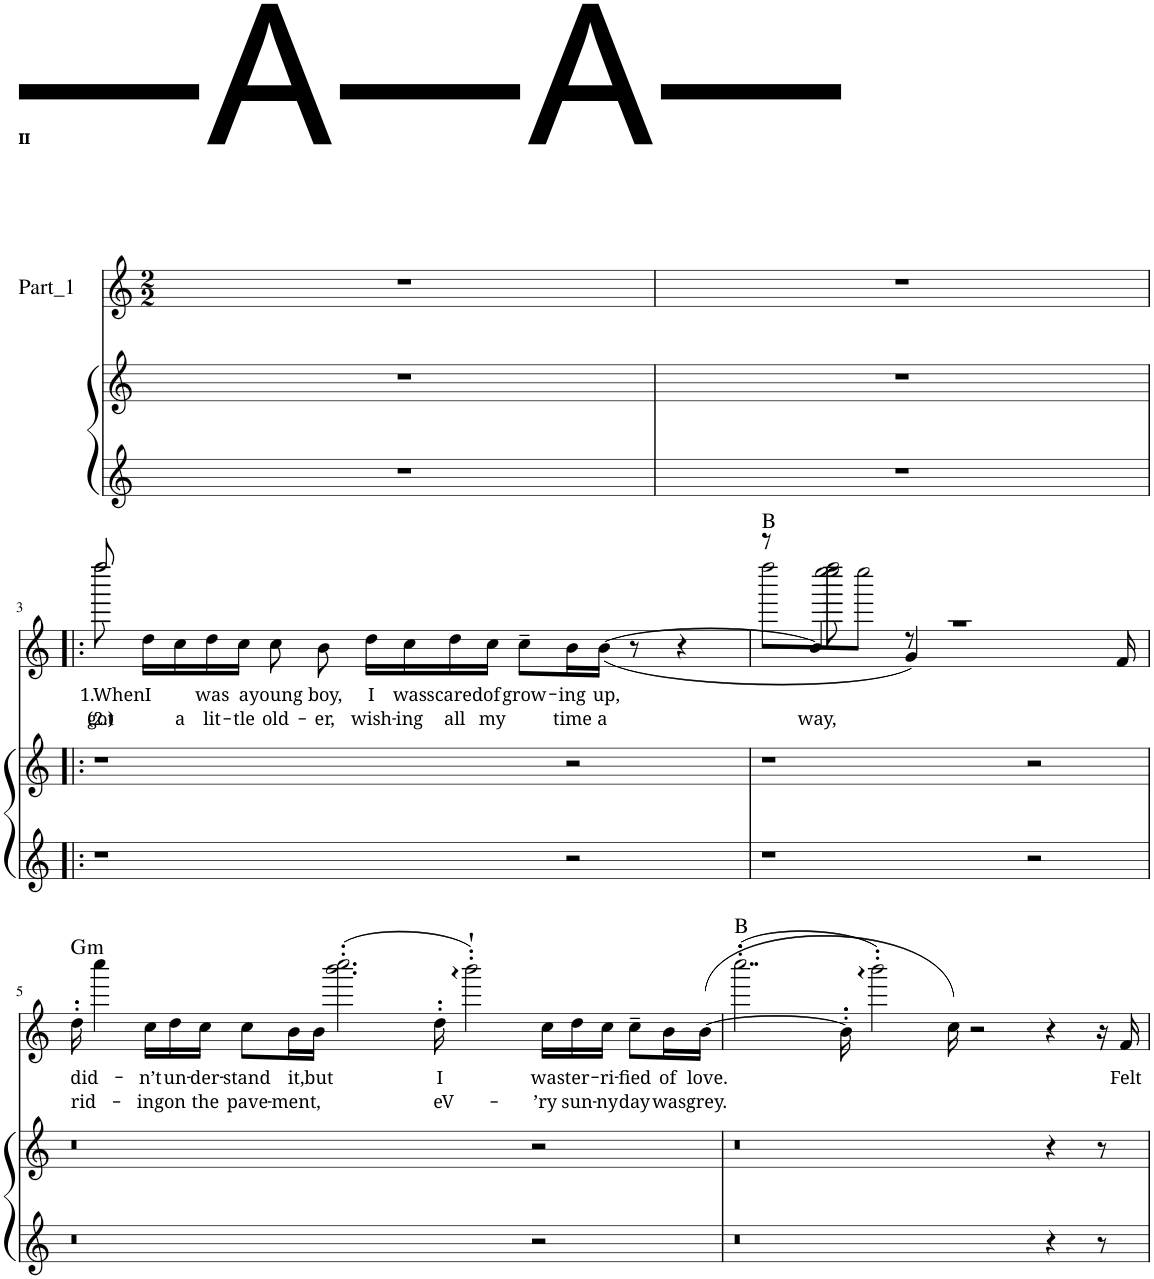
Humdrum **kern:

**kern	**kern	**kern	**text	**text	**harte
*part2	*part2	*part1	*part1	*part1	*part1
*staff3	*staff2	*staff1	*staff1	*staff1	*
*I"Piano	*	*	*	*	*
*I'Pno	*	*	*	*	*
*clefG2	*clefG2	*clefG2	*	*	*
*k[]	*k[]	*k[]	*	*	*
*	*	*M2/2	*	*	*
=1	=1	=1	=1	=1	=1
1r	1r	1r	.	.	.
=2	=2	=2	=2	=2	=2
1r	1r	1r	.	.	.
!!LO:LB:g=z
=3!|:	=3!|:	=3!|:	=3!|:	=3!|:	=3!|:
*	*	*^	*	*	*
!	!	!LO:N:head=open	!LO:N:head=open	!LO:LY:b	!LO:LY:b	!
!	!	!	!	!	!LO:LY:b	!
1r	1r	8ffff/	8ffff\	.	got	.
.	.	16dd\LL	1ryy	.	.	.
!	!	!	!	!	!LO:LY:b	!
.	.	16cc\	.	.	a	.
!	!	!	!	!LO:LY:b	!LO:LY:b	!
.	.	16dd\	.	was	lit-	.
!	!	!	!	!LO:LY:b	!LO:LY:b	!
.	.	16cc\JJ	.	a	-tle	.
!	!	!	!	!LO:LY:b	!LO:LY:b	!
.	.	8cc\	.	young	old-	.
!	!	!	!	!LO:LY:b	!LO:LY:b	!
.	.	8b\	.	boy,	-er,	.
!	!	!	!	!LO:LY:b	!LO:LY:b	!
.	.	16dd\LL	.	I	wish-	.
!	!	!	!	!LO:LY:b	!LO:LY:b	!
.	.	16cc\	.	was	-ing	.
!	!	!	!	!LO:LY:b	!LO:LY:b	!
.	.	16dd\	.	scared	all	.
!	!	!	!	!LO:LY:b	!LO:LY:b	!
.	.	16cc\JJ	.	of	my	.
!	!	!	!	!LO:LY:b	!	!
.	.	8cc~\L	.	grow-	.	.
!	!	!	!	!LO:LY:b	!LO:LY:b	!
2r	2r	16b\L	.	-ing	time	.
!	!	!	!	!LO:LY:b	!LO:LY:b	!
.	.	([16b\JJ	.	up,	a-	.
.	.	8r	4.ryy	.	.	.
.	.	4r	.	.	.	.
=4	=4	=4	=4	=4	=4	=4
*	*	*	*^	*	*	*
!	!	!	!	!LO:N:head=open	!	!	!
1r	1r	8r	8ryy	8ffff\L	.	.	B:maj
!	!	!	!LO:N:head=open	!LO:N:n=1:head=open	!	!	!
!	!	!	!	!LO:N:n=2:head=open	!	!LO:LY:b	!
.	.	4b/]	8eeee\	8eeee\ 8ffff\	.	-way,	.
!	!	!	!	!LO:N:head=open	!	!	!
.	.	.	1ryy	8eeee\J	.	.	.
.	.	8r	.	4g/)	.	.	.
.	.	2r	.	.	.	.	.
.	.	.	.	16ryy	.	.	.
*	*	*	*v	*v	*	*	*
2r	2r	2ryy	.	.	.	.
.	.	.	4ryy	.	.	.
*	*	*	*^	*	*	*
.	.	.	.	16f/	.	.	.
!!LO:LB:g=z
=5	=5	=5	=5	=5	=5	=5	=5
!	!	!	!	!	!LO:LY:b	!LO:LY:b	!LO:H:kt=m
*	*	*v	*v	*v	*	*	*
1r	1r	16dd''''''\	did-	rid-	G:min
.	.	2r	.	.	.
.	.	4cccc\	.	.	.
!	!	!	!LO:LY:b	!LO:LY:b	!
.	.	16cc\LL	-n’t	-ing	.
!	!	!	!LO:LY:b	!LO:LY:b	!
.	.	16dd\	un-	on	.
!	!	!	!LO:LY:b	!LO:LY:b	!
.	.	16cc\JJ	-der-	the	.
!	!	!	!LO:LY:b	!LO:LY:b	!
1ryy	1ryy	8cc\L	-stand	pave-	.
!	!	!	!LO:LY:b	!LO:LY:b	!
.	.	16bn\L	it,	-ment,	.
!	!	!	!LO:LY:b	!	!
.	.	16b\JJ	but	.	.
.	.	([4bbb\ [4cccc\	.	.	.
!	!	!	!LO:LY:b	!LO:LY:b	!
.	.	16dd''''\	I	eV-	.
.	.	2bbb'''`\)	.	.	.
2r	2r	.	.	.	.
!	!	!	!LO:LY:b	!LO:LY:b	!
.	.	16cc\LL	was	-’ry	.
!	!	!	!LO:LY:b	!LO:LY:b	!
.	.	16dd\	ter-	sun-	.
!	!	!	!LO:LY:b	!LO:LY:b	!
.	.	16cc\JJ	-ri-	-ny	.
!	!	!	!LO:LY:b	!LO:LY:b	!
.	.	8cc~\L	-fied	day	.
!	!	!	!LO:LY:b	!LO:LY:b	!
.	.	16b\L	of	was	.
!	!	!	!LO:LY:b	!LO:LY:b	!
.	.	([16b\JJ	love.	grey.	.
=6	=6	=6	=6	=6	=6
1r	1r	(2..cccc'''''''\	.	.	B:maj
.	.	2bbb\]' 2cccc\]'	.	.	.
1r	1r	.	.	.	.
.	.	16b''''''\]	.	.	.
.	.	[16bbb\)	.	.	.
.	.	16cc\)	.	.	.
.	.	2r	.	.	.
4r	4r	.	.	.	.
.	.	4r	.	.	.
8r	8r	.	.	.	.
.	.	16r	.	.	.
!	!	!	!LO:LY:b	!	!
16ryy	16ryy	16fn/	Felt	.	.
=7	=7	=7	=7	=7	=7
1r	1r	4..bbb'''\]	.	.	.
.	.	2ryy	.	.	.
.	.	16ryy	.	.	.
=	=	=	=	=	=
*-	*-	*-	*-	*-	*-
